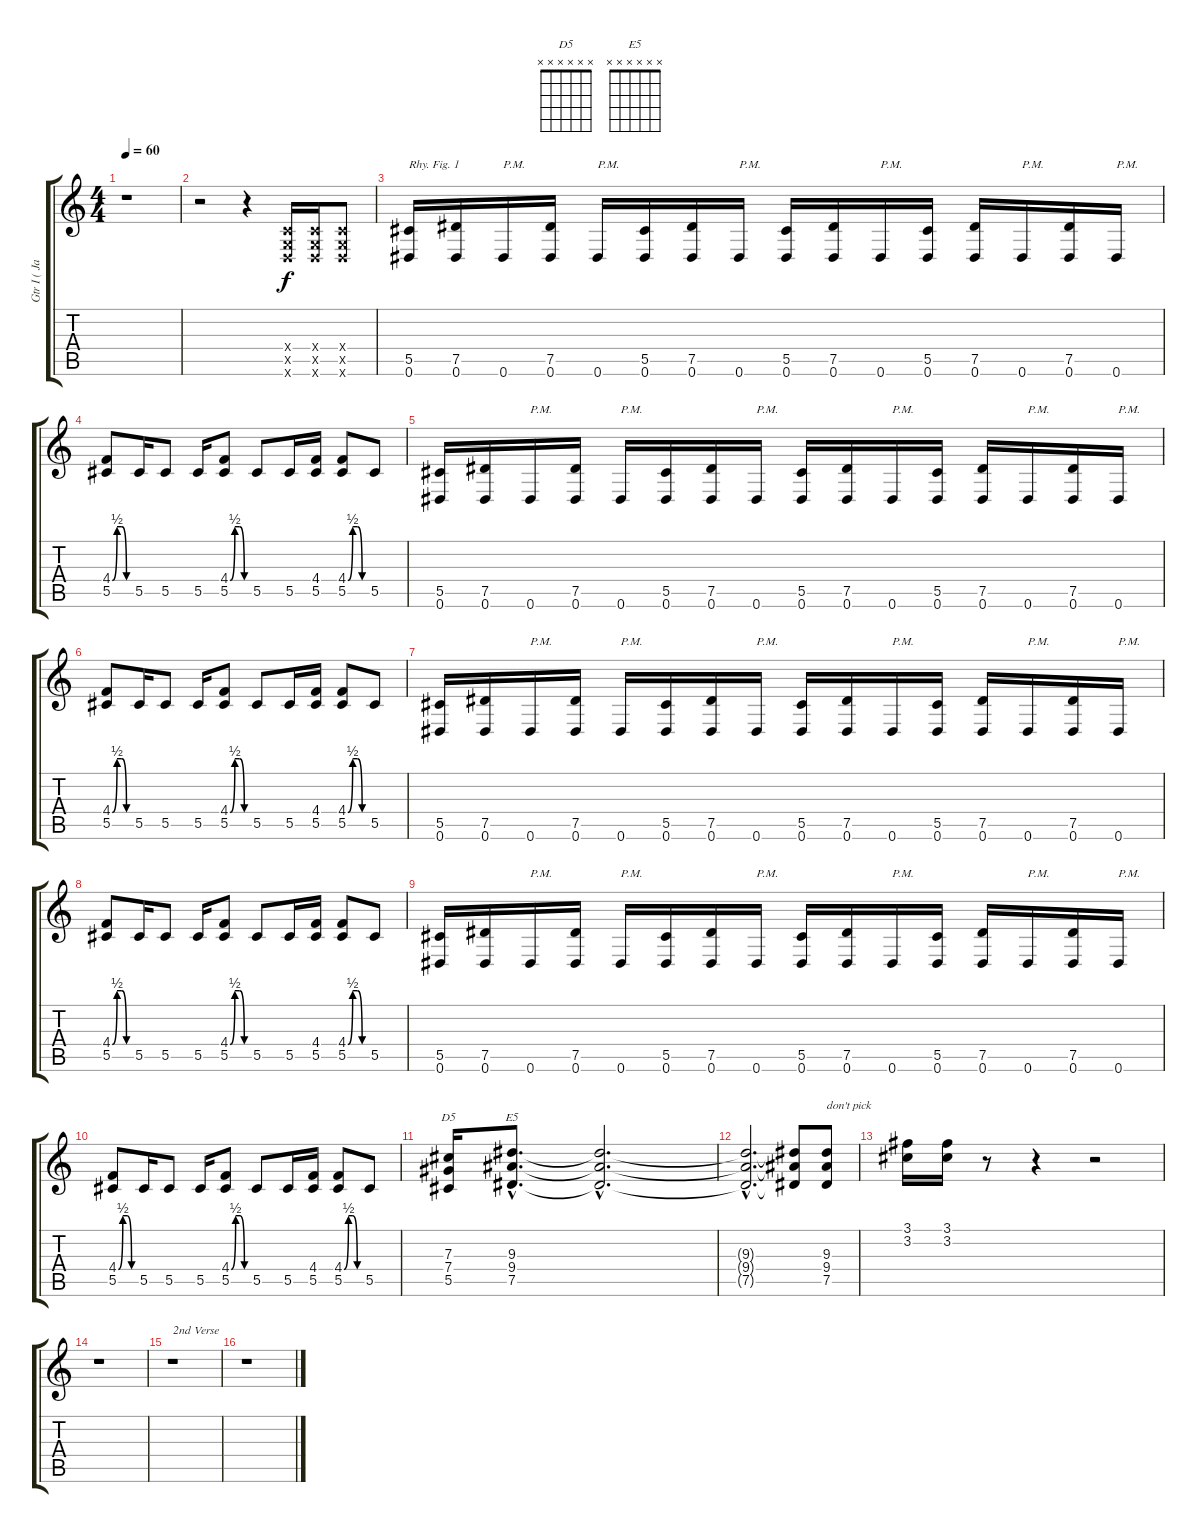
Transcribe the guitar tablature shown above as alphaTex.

\track ("Gtr I ( James )" "Gtr I ( Ja") {instrument distortionguitar}
\staff {score tabs}
\tuning (Eb4 Bb3 Gb3 Db3 Ab2 Eb2) {hide}
\chord ("D5" x x x x x x) {firstfret 0}
\chord ("E5" x x x x x x) {firstfret 0}
\ts (4 4)
\tempo 60
\clef g2
\ks c
r.1{dy f} |
r.2 r.4 (-1.4{x} -1.5{x} -1.6{x}).16 (-1.4{x} -1.5{x} -1.6{x}).16 (-1.4{x} -1.5{x} -1.6{x}).8 |
(5.5 0.6).16{txt "Rhy. Fig. 1"} (7.5 0.6).16 0.6.16{txt "P.M."} (7.5 0.6).16 0.6.16{txt "P.M."} (5.5 0.6).16 (7.5 0.6).16 0.6.16{txt "P.M."} (5.5 0.6).16 (7.5 0.6).16 0.6.16{txt "P.M."} (5.5 0.6).16 (7.5 0.6).16 0.6.16{txt "P.M."} (7.5 0.6).16 0.6.16{txt "P.M."} |
(4.4{be (custom 0 0 15 2 30 2 45 0 60 0)} 5.5).8 5.5.16 5.5.8 5.5.16 (4.4{be (custom 0 0 15 2 30 2 45 0 60 0)} 5.5).8 5.5.8 5.5.16 (4.4 5.5).16 (4.4{be (custom 0 0 15 2 30 2 45 0 60 0)} 5.5).8 5.5.8 |
(5.5 0.6).16 (7.5 0.6).16 0.6.16{txt "P.M."} (7.5 0.6).16 0.6.16{txt "P.M."} (5.5 0.6).16 (7.5 0.6).16 0.6.16{txt "P.M."} (5.5 0.6).16 (7.5 0.6).16 0.6.16{txt "P.M."} (5.5 0.6).16 (7.5 0.6).16 0.6.16{txt "P.M."} (7.5 0.6).16 0.6.16{txt "P.M."} |
(4.4{be (custom 0 0 15 2 30 2 45 0 60 0)} 5.5).8 5.5.16 5.5.8 5.5.16 (4.4{be (custom 0 0 15 2 30 2 45 0 60 0)} 5.5).8 5.5.8 5.5.16 (4.4 5.5).16 (4.4{be (custom 0 0 15 2 30 2 45 0 60 0)} 5.5).8 5.5.8 |
(5.5 0.6).16 (7.5 0.6).16 0.6.16{txt "P.M."} (7.5 0.6).16 0.6.16{txt "P.M."} (5.5 0.6).16 (7.5 0.6).16 0.6.16{txt "P.M."} (5.5 0.6).16 (7.5 0.6).16 0.6.16{txt "P.M."} (5.5 0.6).16 (7.5 0.6).16 0.6.16{txt "P.M."} (7.5 0.6).16 0.6.16{txt "P.M."} |
(4.4{be (custom 0 0 15 2 30 2 45 0 60 0)} 5.5).8 5.5.16 5.5.8 5.5.16 (4.4{be (custom 0 0 15 2 30 2 45 0 60 0)} 5.5).8 5.5.8 5.5.16 (4.4 5.5).16 (4.4{be (custom 0 0 15 2 30 2 45 0 60 0)} 5.5).8 5.5.8 |
(5.5 0.6).16 (7.5 0.6).16 0.6.16{txt "P.M."} (7.5 0.6).16 0.6.16{txt "P.M."} (5.5 0.6).16 (7.5 0.6).16 0.6.16{txt "P.M."} (5.5 0.6).16 (7.5 0.6).16 0.6.16{txt "P.M."} (5.5 0.6).16 (7.5 0.6).16 0.6.16{txt "P.M."} (7.5 0.6).16 0.6.16{txt "P.M."} |
(4.4{be (custom 0 0 15 2 30 2 45 0 60 0)} 5.5).8 5.5.16 5.5.8 5.5.16 (4.4{be (custom 0 0 15 2 30 2 45 0 60 0)} 5.5).8 5.5.8 5.5.16 (4.4 5.5).16 (4.4{be (custom 0 0 15 2 30 2 45 0 60 0)} 5.5).8 5.5.8 |
(7.3 7.4 5.5).16{ch "D5"} (9.3{hac} 9.4{hac} 7.5{hac}).8{d ch "E5"} (9.3{hac t} 9.4{hac t} 7.5{hac t}).2{d} |
(9.3{hac t} 9.4{hac t} 7.5{hac t}).2{d} (9.3{t} 9.4{t} 7.5{t}).8 (9.3 9.4 7.5).8{txt "don't pick"} |
(3.1 3.2).16 (3.1 3.2).16 r.8 r.4 r.2 |
r.1 |
r.1{txt "2nd Verse"} |
r.1
